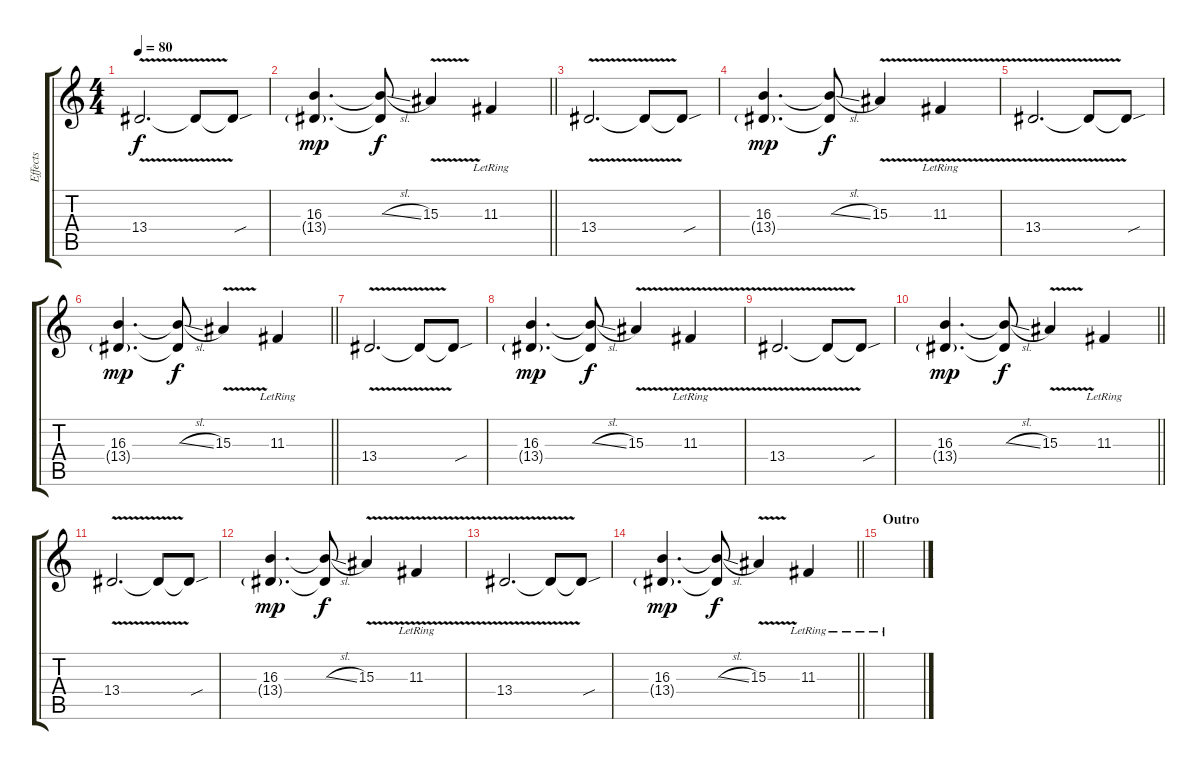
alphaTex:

\track ("Effects" "Effects") {instrument pad1newage}
\staff {score tabs}
\tuning (E4 B3 G3 D3 A2 E2) {hide}
\ts (4 4)
\tempo 80
\clef g2
\ks c
13.4{v}.2{d dy f} 13.4{t}.8 13.4{sou t}.8 |
\barLineRight lightlight
(16.3 13.4{g}).4{d dy mp} (16.3{sl t} 13.4{t}).8{dy f} 15.3{v}.4 11.3{lr}.4 |
13.4{v}.2{d} 13.4{t}.8 13.4{sou t}.8 |
(16.3 13.4{g}).4{d dy mp} (16.3{sl t} 13.4{t}).8{dy f} 15.3{v}.4 11.3{v lr}.4 |
13.4{v}.2{d} 13.4{t}.8 13.4{sou t}.8 |
\barLineRight lightlight
(16.3 13.4{g}).4{d dy mp} (16.3{sl t} 13.4{t}).8{dy f} 15.3{v}.4 11.3{lr}.4 |
\section ("" "")
13.4{v}.2{d} 13.4{t}.8 13.4{sou t}.8 |
(16.3 13.4{g}).4{d dy mp} (16.3{sl t} 13.4{t}).8{dy f} 15.3{v}.4 11.3{v lr}.4 |
13.4{v}.2{d} 13.4{t}.8 13.4{sou t}.8 |
\barLineRight lightlight
(16.3 13.4{g}).4{d dy mp} (16.3{sl t} 13.4{t}).8{dy f} 15.3{v}.4 11.3{lr}.4 |
13.4{v}.2{d} 13.4{t}.8 13.4{sou t}.8 |
(16.3 13.4{g}).4{d dy mp} (16.3{sl t} 13.4{t}).8{dy f} 15.3{v}.4 11.3{v lr}.4 |
13.4{v}.2{d} 13.4{t}.8 13.4{sou t}.8 |
\barLineRight lightlight
(16.3 13.4{g}).4{d dy mp} (16.3{sl t} 13.4{t}).8{dy f} 15.3{v}.4 11.3{lr}.4 |
\section ("" "Outro")
